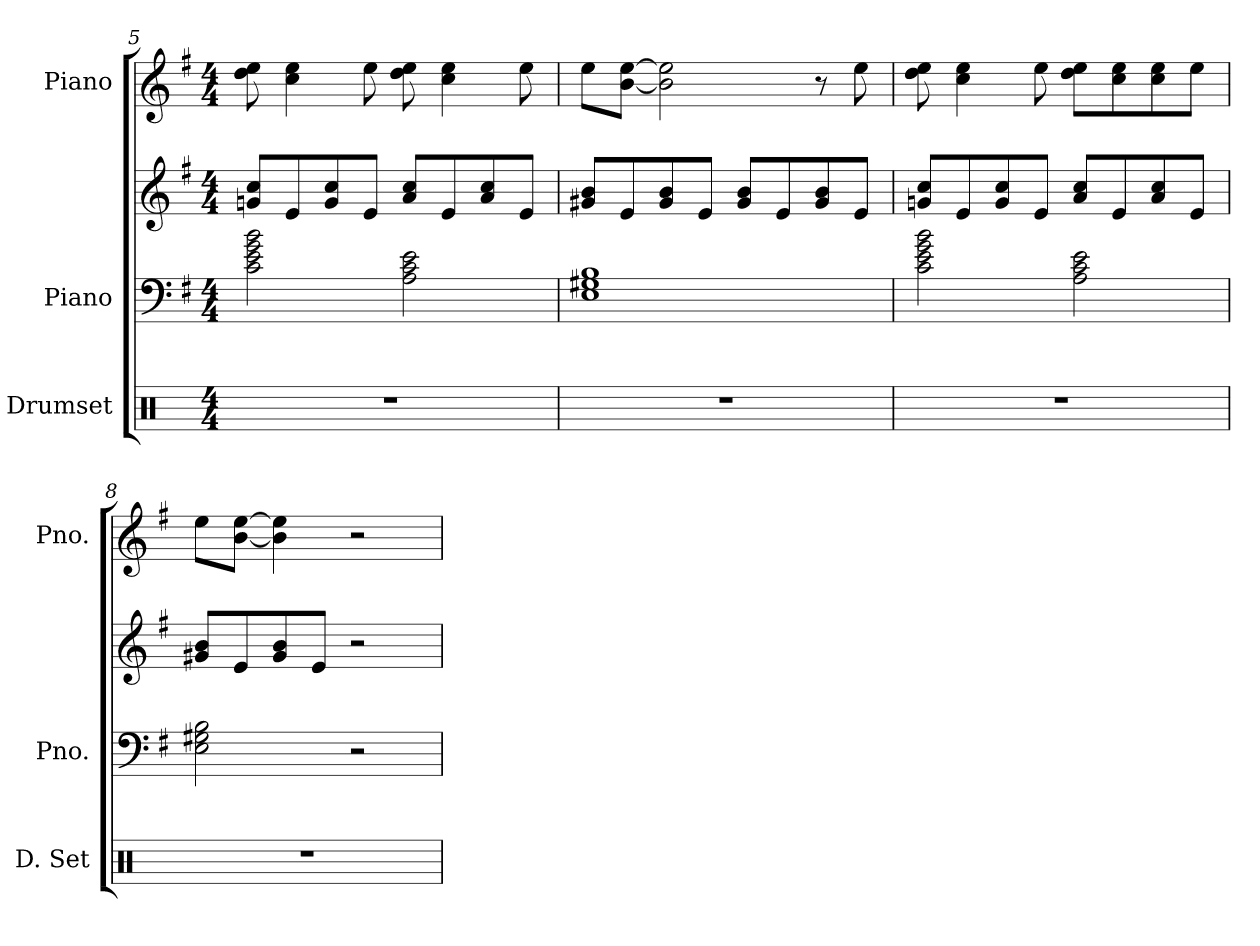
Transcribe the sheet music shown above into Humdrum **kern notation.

**kern	**kern	**kern	**kern
*part3	*part2	*part2	*part1
*staff4	*staff3	*staff2	*staff1
*I"Drumset	*I"Piano	*	*I"Piano
*I'D. Set	*I'Pno.	*	*I'Pno.
!!LO:LB:g=z
*clefX	*clefF4	*clefG2	*clefG2
*k[]	*k[f#]	*k[f#]	*k[f#]
*M4/4	*M4/4	*M4/4	*M4/4
=5	=5	=5	=5
1r	2c\ 2e\ 2g\ 2b\	8gn/ 8cc/L	8dd\ 8ee\
.	.	8e/	4cc\ 4ee\
.	.	8g/ 8cc/	.
.	.	8e/J	8ee\
.	2A\ 2c\ 2e\	8a/ 8cc/L	8dd\ 8ee\
.	.	8e/	4cc\ 4ee\
.	.	8a/ 8cc/	.
.	.	8e/J	8ee\
=6	=6	=6	=6
1r	1E 1G#X 1B	8g#X/ 8b/L	8ee\L
.	.	8e/	[8b\ [8ee\J
.	.	8g#/ 8b/	2b\] 2ee\]
.	.	8e/J	.
.	.	8g#/ 8b/L	.
.	.	8e/	.
.	.	8g#/ 8b/	8r
.	.	8e/J	8ee\
=7	=7	=7	=7
1r	2c\ 2e\ 2g\ 2b\	8gn/ 8cc/L	8dd\ 8ee\
.	.	8e/	4cc\ 4ee\
.	.	8g/ 8cc/	.
.	.	8e/J	8ee\
.	2A\ 2c\ 2e\	8a/ 8cc/L	8dd\ 8ee\L
.	.	8e/	8cc\ 8ee\
.	.	8a/ 8cc/	8cc\ 8ee\
.	.	8e/J	8ee\J
=8	=8	=8	=8
1r	2E\ 2G#X\ 2B\	8g#X/ 8b/L	8ee\L
.	.	8e/	[8b\ [8ee\J
.	.	8g#/ 8b/	4b\] 4ee\]
.	.	8e/J	.
.	2r	2r	2r
=	=	=	=
*-	*-	*-	*-
